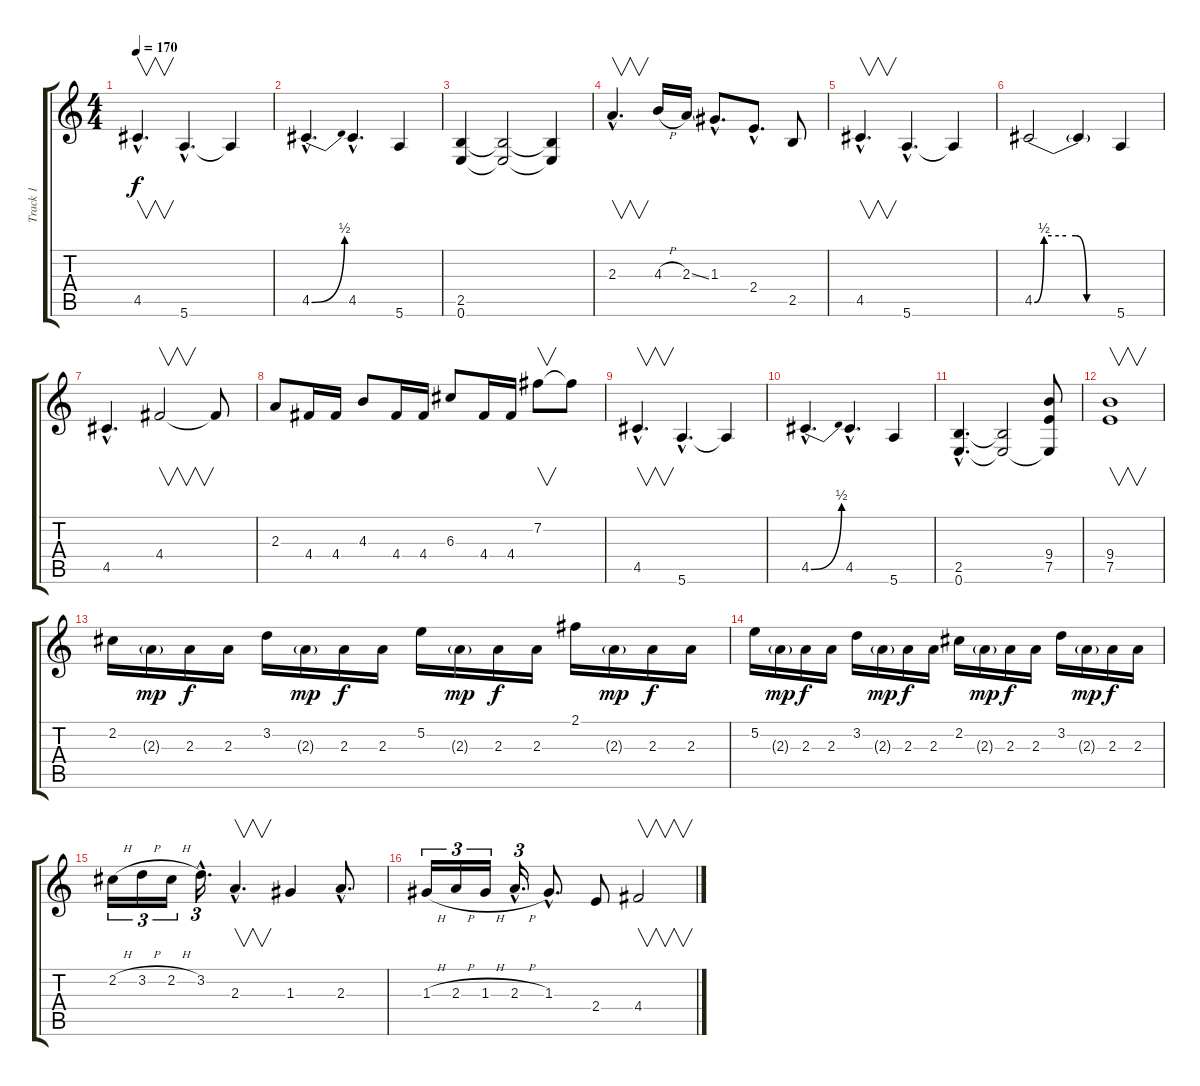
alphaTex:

\track ("Track 1" "Track 1") {instrument overdrivenguitar}
\staff {score tabs}
\tuning (E4 B3 G3 D3 A2 E2) {hide}
\ts (4 4)
\tempo 170
\clef g2
\ks c
4.5{hac}.4{v d dy f} 5.6{hac}.4{d} 5.6{t}.4 |
4.5{be (bend 0 0 60 2) hac}.4{d} 4.5{hac}.4{d} 5.6.4 |
(2.5 0.6).4 (2.5{t} 0.6{t}).2 (2.5{t} 0.6{t}).4 |
2.3{hac}.4{v d} 4.3{h}.16 2.3{ss}.16 1.3{hac}.8{d} 2.4{hac}.8{d} 2.5.8 |
4.5{hac}.4{v d} 5.6{hac}.4{d} 5.6{t}.4 |
4.5{be (custom 0 0 7 2 23 2 30 2 38 0 45 0 60 0)}.2 4.5{t}.4 5.6.4 |
4.5{hac}.4{d} 4.4.2{v} 4.4{t}.8 |
2.3.8 4.4.16 4.4.16 4.3.8 4.4.16 4.4.16 6.3.8 4.4.16 4.4.16 7.2.8{v} 7.2{t}.8 |
4.5{hac}.4{v d} 5.6{hac}.4{d} 5.6{t}.4 |
4.5{be (bend 0 0 60 2) hac}.4{d} 4.5{hac}.4{d} 5.6.4 |
(2.5{hac} 0.6{hac}).4{d} (2.5{t} 0.6{t}).2 (9.4 7.5 0.6{t}).8 |
(9.4 7.5).1{v} |
2.2.16 2.3{g}.16{dy mp} 2.3.16{dy f} 2.3.16 3.2.16 2.3{g}.16{dy mp} 2.3.16{dy f} 2.3.16 5.2.16 2.3{g}.16{dy mp} 2.3.16{dy f} 2.3.16 2.1.16 2.3{g}.16{dy mp} 2.3.16{dy f} 2.3.16 |
5.2.16 2.3{g}.16{dy mp} 2.3.16{dy f} 2.3.16 3.2.16 2.3{g}.16{dy mp} 2.3.16{dy f} 2.3.16 2.2.16 2.3{g}.16{dy mp} 2.3.16{dy f} 2.3.16 3.2.16 2.3{g}.16{dy mp} 2.3.16{dy f} 2.3.16 |
2.2{h}.16{tu (3 2)} 3.2{h}.16{tu (3 2)} 2.2{h}.16{tu (3 2)} 3.2{hac}.16{d tu (3 2)} 2.3{hac}.4{v d} 1.3.4 2.3{hac}.8{d} |
1.3{h}.16{tu (3 2)} 2.3{h}.16{tu (3 2)} 1.3{h}.16{tu (3 2)} 2.3{h hac}.16{d tu (3 2)} 1.3{hac}.8{d} 2.4.8 4.4.2{v}
